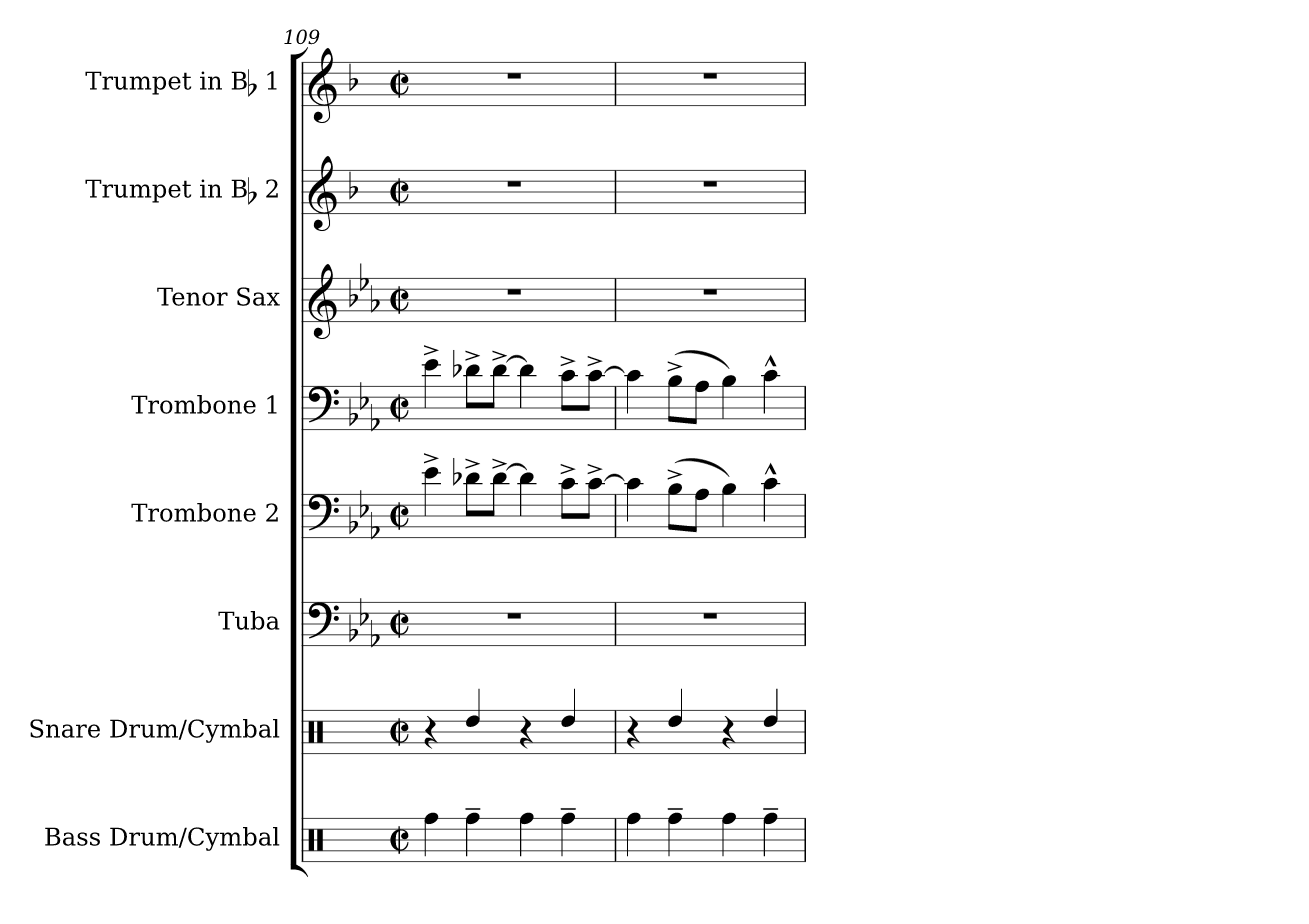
**kern	**kern	**kern	**kern	**kern	**kern	**kern	**kern
*part8	*part7	*part6	*part5	*part4	*part3	*part2	*part1
*staff8	*staff7	*staff6	*staff5	*staff4	*staff3	*staff2	*staff1
*I"Bass Drum/Cymbal	*I"Snare Drum/Cymbal	*I"Tuba	*I"Trombone 2	*I"Trombone 1	*I"Tenor Sax	*I"Trumpet in Bb 2	*I"Trumpet in Bb 1
*I'B.D./Cym	*I'S.D./Cym	*I'Tuba	*I'Tbn. 2	*I'Tbn. 1	*I'T. Sx.	*	*
*clefX	*clefX	*clefF4	*clefF4	*clefF4	*clefG2	*clefG2	*clefG2
*	*	*	*	*	*ITrd8c14	*ITrd1c2	*ITrd1c2
*k[]	*k[]	*k[b-e-a-]	*k[b-e-a-]	*k[b-e-a-]	*k[b-e-a-]	*k[b-e-a-]	*k[b-e-a-]
*C:	*C:	*E-:	*E-:	*E-:	*E-:	*E-:	*E-:
*M2/2	*M2/2	*M2/2	*M2/2	*M2/2	*M2/2	*M2/2	*M2/2
*met(c|)	*met(c|)	*met(c|)	*met(c|)	*met(c|)	*met(c|)	*met(c|)	*met(c|)
=109	=109	=109	=109	=109	=109	=109	=109
4Rffi\	4r	1r	4e-^i\	4e-^i\	1r	1r	1r
4Rff~i\	4Rddi/	.	8d-X^i\L	8d-X^i\L	.	.	.
.	.	.	[>8d-^i\J	[>8d-^i\J	.	.	.
4Rffi\	4r	.	4d-i\]	4d-i\]	.	.	.
4Rff~i\	4Rddi/	.	8c^i\L	8c^i\L	.	.	.
.	.	.	[>8c^i\J	[>8c^i\J	.	.	.
=110	=110	=110	=110	=110	=110	=110	=110
4Rffi\	4r	1r	4ci\]	4ci\]	1r	1r	1r
4Rff~i\	4Rddi/	.	(8B-^i\L	(8B-^i\L	.	.	.
.	.	.	8A-i\J	8A-i\J	.	.	.
4Rffi\	4r	.	4B-i\)	4B-i\)	.	.	.
4Rff~i\	4Rddi/	.	4c^^i\	4c^^i\	.	.	.
=	=	=	=	=	=	=	=
*-	*-	*-	*-	*-	*-	*-	*-
